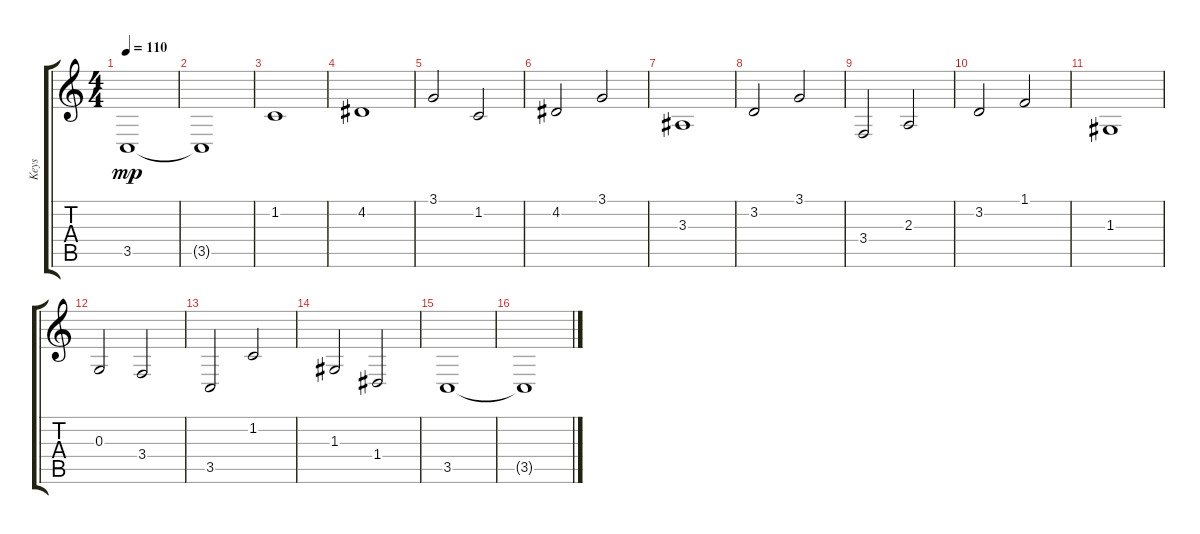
\track ("Keys" "Keys") {instrument lead2sawtooth}
\staff {score tabs}
\tuning (E4 B3 G3 D3 A2 E2) {hide}
\ts (4 4)
\tempo 110
\clef g2
\ks c
3.5{t}.1{dy mp} |
3.5{t}.1 |
1.2.1 |
4.2.1 |
3.1.2 1.2.2 |
4.2.2 3.1.2 |
3.3.1 |
3.2.2 3.1.2 |
3.4.2 2.3.2 |
3.2.2 1.1.2 |
1.3.1 |
0.3.2 3.4.2 |
3.5.2 1.2.2 |
1.3.2 1.4.2 |
3.5.1 |
3.5{t}.1
